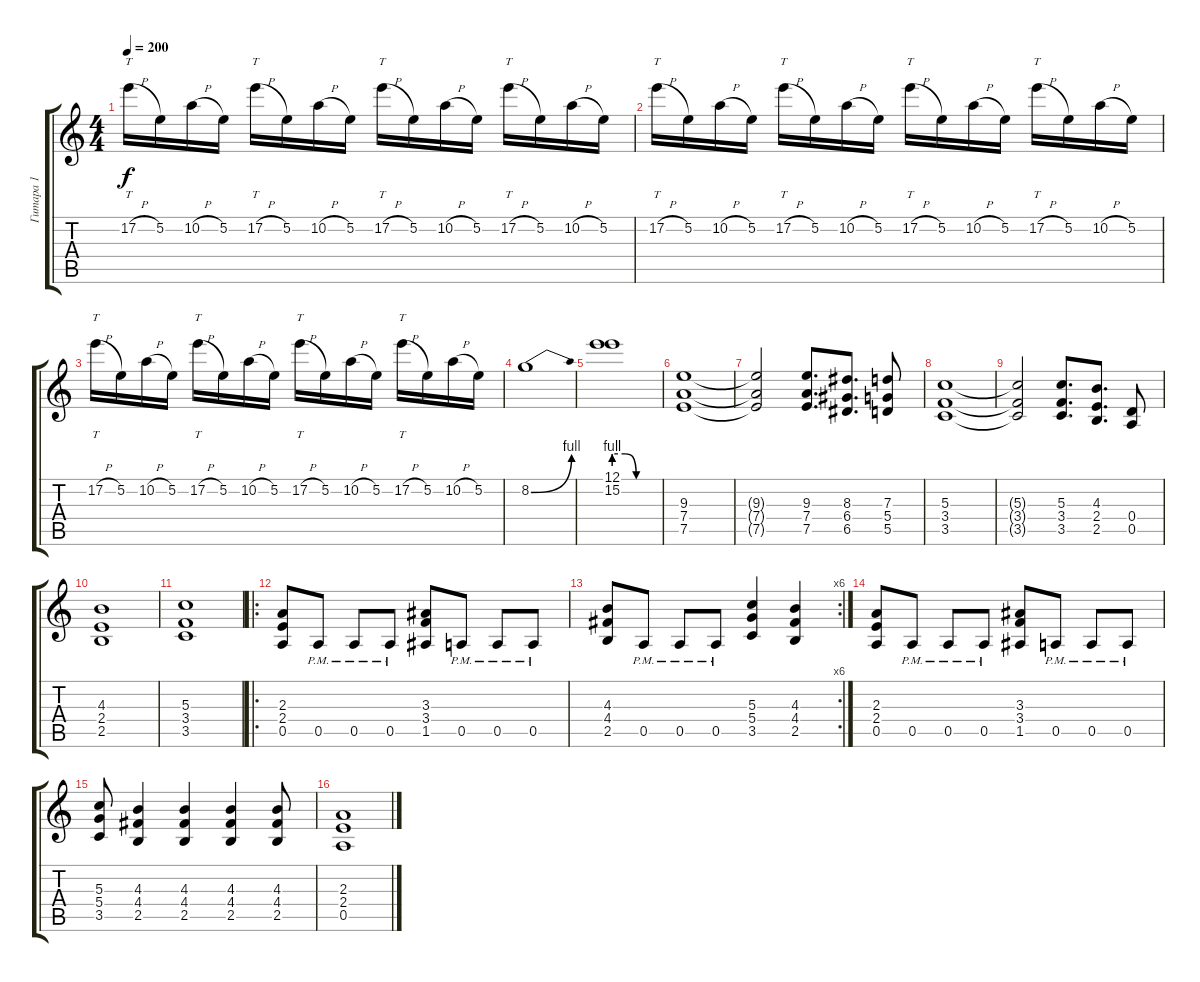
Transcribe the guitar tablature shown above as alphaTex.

\track ("Гитара 1" "Гитара 1") {instrument distortionguitar}
\staff {score tabs}
\tuning (E4 B3 G3 D3 A2 E2) {hide}
\ts (4 4)
\tempo 200
\clef g2
\ks c
17.2{h}.16{tt dy f} 5.2.16 10.2{h}.16 5.2.16 17.2{h}.16{tt} 5.2.16 10.2{h}.16 5.2.16 17.2{h}.16{tt} 5.2.16 10.2{h}.16 5.2.16 17.2{h}.16{tt} 5.2.16 10.2{h}.16 5.2.16 |
17.2{h}.16{tt} 5.2.16 10.2{h}.16 5.2.16 17.2{h}.16{tt} 5.2.16 10.2{h}.16 5.2.16 17.2{h}.16{tt} 5.2.16 10.2{h}.16 5.2.16 17.2{h}.16{tt} 5.2.16 10.2{h}.16 5.2.16 |
17.2{h}.16{tt} 5.2.16 10.2{h}.16 5.2.16 17.2{h}.16{tt} 5.2.16 10.2{h}.16 5.2.16 17.2{h}.16{tt} 5.2.16 10.2{h}.16 5.2.16 17.2{h}.16{tt} 5.2.16 10.2{h}.16 5.2.16 |
8.2{be (bend 0 0 60 4)}.1 |
(12.1 15.2{be (custom 0 4 15 4 30 0 60 0)}).1 |
(9.3 7.4 7.5).1 |
(9.3{t} 7.4{t} 7.5{t}).2 (9.3 7.4 7.5).8{d} (8.3 6.4 6.5).8{d} (7.3 5.4 5.5).8 |
(5.3 3.4 3.5).1 |
(5.3{t} 3.4{t} 3.5{t}).2 (5.3 3.4 3.5).8{d} (4.3 2.4 2.5).8{d} (0.4 0.5).8 |
(4.3 2.4 2.5).1 |
(5.3 3.4 3.5).1 |
\ro
(2.3 2.4 0.5).8 0.5{pm}.8 0.5{pm}.8 0.5{pm}.8 (3.3 3.4 1.5).8 0.5{pm}.8 0.5{pm}.8 0.5{pm}.8 |
\rc 6
(4.3 4.4 2.5).8 0.5{pm}.8 0.5{pm}.8 0.5{pm}.8 (5.3 5.4 3.5).4 (4.3 4.4 2.5).4 |
(2.3 2.4 0.5).8 0.5{pm}.8 0.5{pm}.8 0.5{pm}.8 (3.3 3.4 1.5).8 0.5{pm}.8 0.5{pm}.8 0.5{pm}.8 |
(5.3 5.4 3.5).8 (4.3 4.4 2.5).4 (4.3 4.4 2.5).4 (4.3 4.4 2.5).4 (4.3 4.4 2.5).8 |
(2.3 2.4 0.5).1
